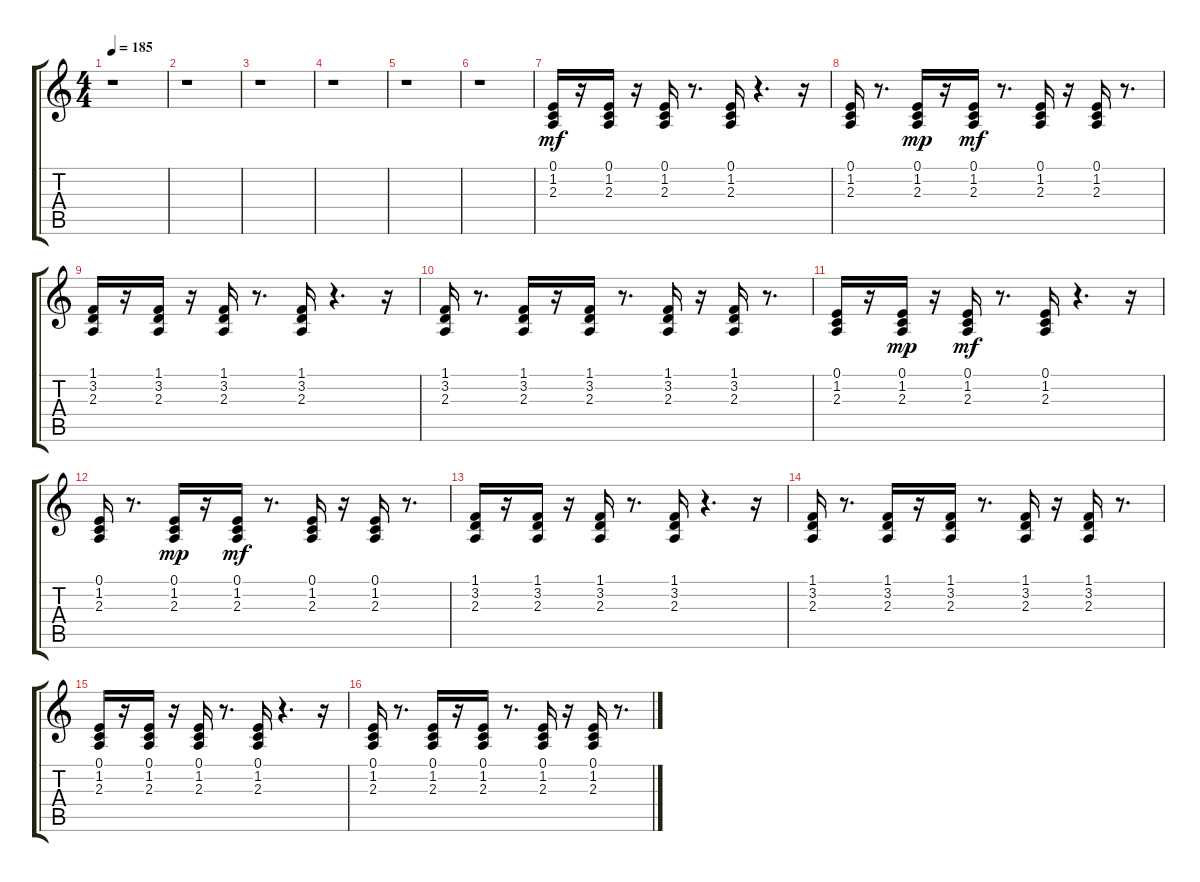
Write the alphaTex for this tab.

\track "" {instrument harpsichord}
\staff {score tabs}
\tuning (E4 B3 G3 D3 A2 E2) {hide}
\ts (4 4)
\tempo 185
\clef g2
\ks c
r.1{dy mf} |
r.1 |
r.1 |
r.1 |
r.1 |
r.1 |
(0.1 1.2 2.3).16 r.16 (0.1 1.2 2.3).16 r.16 (0.1 1.2 2.3).16 r.8{d} (0.1 1.2 2.3).16 r.4{d} r.16 |
(0.1 1.2 2.3).16 r.8{d} (0.1 1.2 2.3).16{dy mp} r.16 (0.1 1.2 2.3).16{dy mf} r.8{d} (0.1 1.2 2.3).16 r.16 (0.1 1.2 2.3).16 r.8{d} |
(1.1 3.2 2.3).16 r.16 (1.1 3.2 2.3).16 r.16 (1.1 3.2 2.3).16 r.8{d} (1.1 3.2 2.3).16 r.4{d} r.16 |
(1.1 3.2 2.3).16 r.8{d} (1.1 3.2 2.3).16 r.16 (1.1 3.2 2.3).16 r.8{d} (1.1 3.2 2.3).16 r.16 (1.1 3.2 2.3).16 r.8{d} |
(0.1 1.2 2.3).16 r.16 (0.1 1.2 2.3).16{dy mp} r.16 (0.1 1.2 2.3).16{dy mf} r.8{d} (0.1 1.2 2.3).16 r.4{d} r.16 |
(0.1 1.2 2.3).16 r.8{d} (0.1 1.2 2.3).16{dy mp} r.16 (0.1 1.2 2.3).16{dy mf} r.8{d} (0.1 1.2 2.3).16 r.16 (0.1 1.2 2.3).16 r.8{d} |
(1.1 3.2 2.3).16 r.16 (1.1 3.2 2.3).16 r.16 (1.1 3.2 2.3).16 r.8{d} (1.1 3.2 2.3).16 r.4{d} r.16 |
(1.1 3.2 2.3).16 r.8{d} (1.1 3.2 2.3).16 r.16 (1.1 3.2 2.3).16 r.8{d} (1.1 3.2 2.3).16 r.16 (1.1 3.2 2.3).16 r.8{d} |
(0.1 1.2 2.3).16 r.16 (0.1 1.2 2.3).16 r.16 (0.1 1.2 2.3).16 r.8{d} (0.1 1.2 2.3).16 r.4{d} r.16 |
(0.1 1.2 2.3).16 r.8{d} (0.1 1.2 2.3).16 r.16 (0.1 1.2 2.3).16 r.8{d} (0.1 1.2 2.3).16 r.16 (0.1 1.2 2.3).16 r.8{d}
